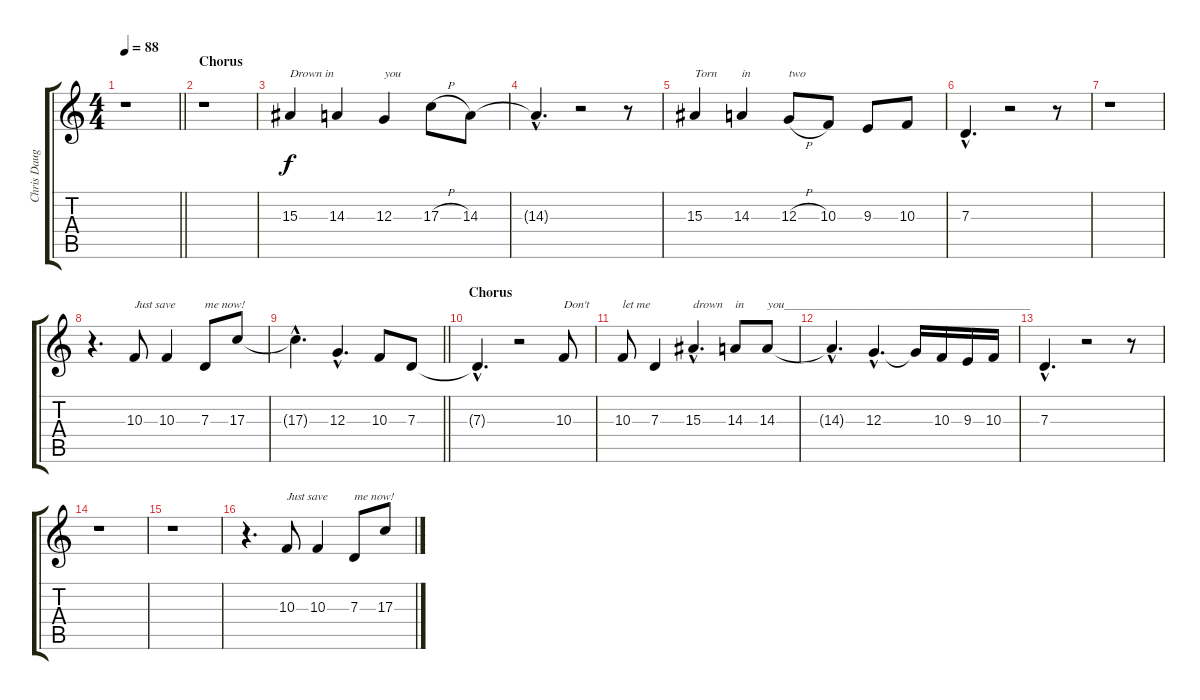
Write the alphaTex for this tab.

\track ("Chris Daughtry (Backing Vocals)" "Chris Daug") {instrument harmonica}
\staff {score tabs}
\tuning (E4 B3 G3 D3 A2 D2) {hide}
\ts (4 4)
\tempo 88
\clef g2
\barLineRight lightlight
\ks c
r.1{dy f} |
\section ("" "Chorus")
r.1 |
15.3.4{txt "Drown in" volume 16} 14.3.4 12.3.4{txt "you"} 17.3{h}.8 14.3.8 |
14.3{hac t}.4{d} r.2 r.8 |
15.3.4{txt "Torn"} 14.3.4{txt "in"} 12.3{h}.8{txt "two"} 10.3.8 9.3.8 10.3.8 |
7.3{hac}.4{d} r.2 r.8 |
r.1 |
r.4{d} 10.3.8{txt "Just save"} 10.3.4 7.3.8{txt "me now!"} 17.3.8 |
\barLineRight lightlight
17.3{hac t}.4{d} 12.3{hac}.4{d} 10.3.8 7.3.8 |
\section ("" "Chorus")
7.3{hac t}.4{d} r.2 10.3.8{txt "Don't"} |
10.3.8{txt "let me"} 7.3.4 15.3{hac}.4{d txt "drown"} 14.3.8{txt "in"} 14.3.8{txt "you_________________________________________"} |
14.3{hac t}.4{d} 12.3{hac}.4{d} 12.3{t}.16 10.3.16 9.3.16 10.3.16 |
7.3{hac}.4{d} r.2 r.8 |
r.1 |
r.1 |
r.4{d} 10.3.8{txt "Just save"} 10.3.4 7.3.8{txt "me now!"} 17.3.8
